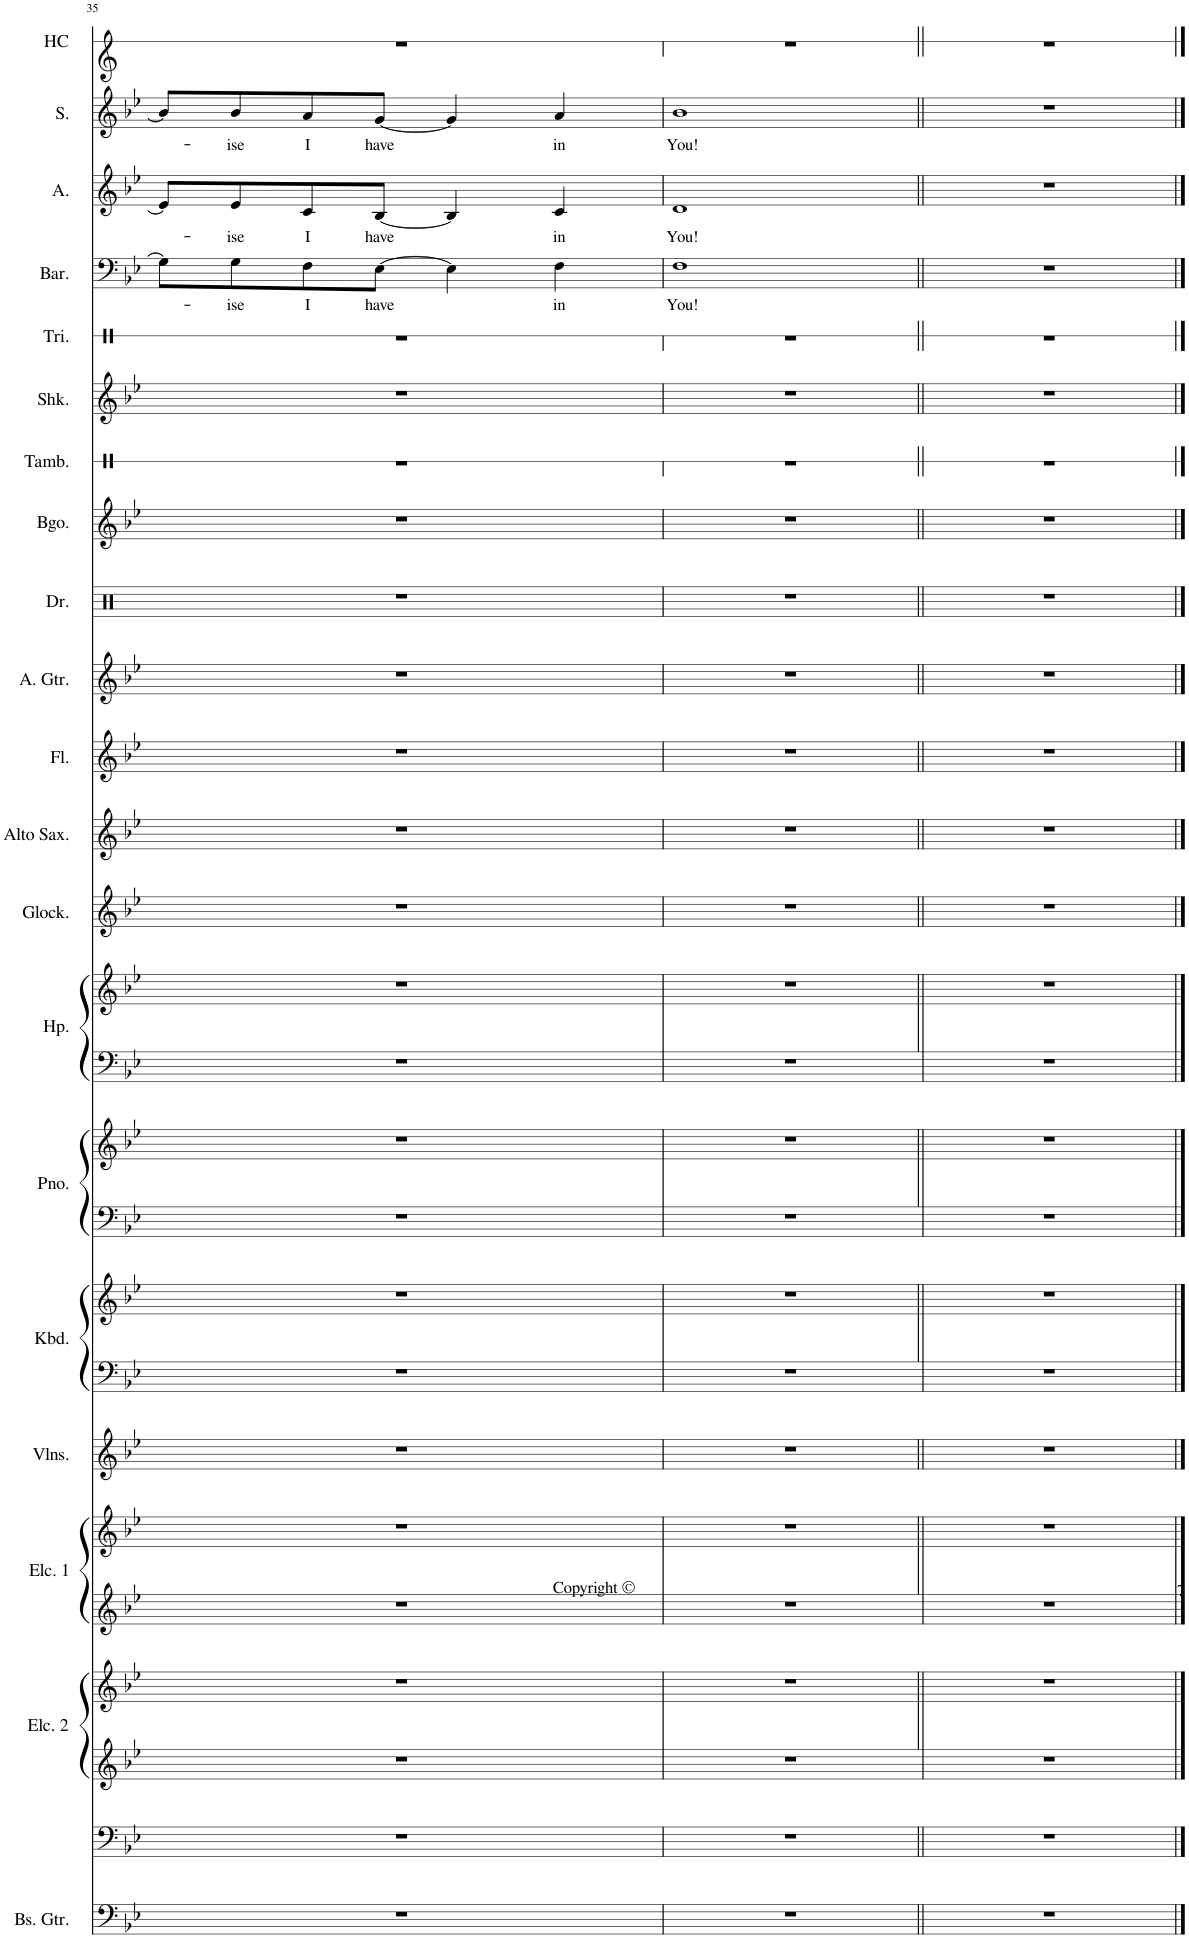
**kern	**kern	**kern	**kern	**kern	**kern	**kern	**kern	**kern	**kern	**kern	**kern	**kern	**kern	**kern	**kern	**kern	**kern	**kern	**kern	**kern	**kern	**kern	**text	**kern	**text	**kern	**text	**kern
*part21	*part20	*part19	*part19	*part18	*part18	*part17	*part16	*part16	*part15	*part15	*part14	*part14	*part13	*part12	*part11	*part10	*part9	*part8	*part7	*part6	*part5	*part4	*part4	*part3	*part3	*part2	*part2	*part1
*staff26	*staff25	*staff24	*staff23	*staff22	*staff21	*staff20	*staff19	*staff18	*staff17	*staff16	*staff15	*staff14	*staff13	*staff12	*staff11	*staff10	*staff9	*staff8	*staff7	*staff6	*staff5	*staff4	*staff4	*staff3	*staff3	*staff2	*staff2	*staff1
*I"Bass Guitar	*I"[Ped. [Organ pedals]]	*I"Electone 2	*	*I"Electone 1	*	*I"Violins	*I"Keyboard	*	*I"Piano	*	*I"Harp	*	*I"Glockenspiel	*I"Alto Saxophone	*I"Flute	*I"Acoustic Guitar	*I"Drum Set	*I"Bongo	*I"Tambourine	*I"Shaker	*I"Triangle	*I"Baritone	*	*I"Alto	*	*I"Soprano	*	*I"Hand Claps
*I'Bs. Gtr.	*	*I'Elc. 2	*	*I'Elc. 1	*	*I'Vlns.	*I'Kbd.	*	*I'Pno.	*	*I'Hp.	*	*I'Glock.	*I'Alto Sax.	*I'Fl.	*I'A. Gtr.	*I'Dr.	*I'Bgo.	*I'Tamb.	*I'Shk.	*I'Tri.	*I'Bar.	*	*I'A.	*	*I'S.	*	*I'HC
!!LO:PB:g=z
*clefF4	*clefF4	*clefG2	*clefG2	*clefG2	*clefG2	*clefG2	*clefF4	*clefG2	*clefF4	*clefG2	*clefF4	*clefG2	*clefG2	*clefG2	*clefG2	*clefG2	*clefX	*clefG2	*clefX	*clefG2	*clefX	*clefF4	*	*clefG2	*	*clefG2	*	*clefG2
*	*	*	*	*	*	*	*	*	*	*	*	*	*	*Trd5c9	*	*	*	*	*	*	*	*	*	*	*	*	*	*
*k[b-e-]	*k[b-e-]	*k[b-e-]	*k[b-e-]	*k[b-e-]	*k[b-e-]	*k[b-e-]	*k[b-e-]	*k[b-e-]	*k[b-e-]	*k[b-e-]	*k[b-e-]	*k[b-e-]	*k[b-e-]	*k[b-e-]	*k[b-e-]	*k[b-e-]	*k[]	*k[b-e-]	*k[]	*k[b-e-]	*k[]	*k[b-e-]	*	*k[b-e-]	*	*k[b-e-]	*	*k[]
*M4/4	*M4/4	*M4/4	*M4/4	*M4/4	*M4/4	*M4/4	*M4/4	*M4/4	*M4/4	*M4/4	*M4/4	*M4/4	*M4/4	*M4/4	*M4/4	*M4/4	*M4/4	*M4/4	*M4/4	*M4/4	*M4/4	*M4/4	*	*M4/4	*	*M4/4	*	*M4/4
=35	=35	=35	=35	=35	=35	=35	=35	=35	=35	=35	=35	=35	=35	=35	=35	=35	=35	=35	=35	=35	=35	=35	=35	=35	=35	=35	=35	=35
1r	1r	1r	1r	1r	1r	1r	1r	1r	1r	1r	1r	1r	1r	1r	1r	1r	1r	1r	1r	1r	1r	8G\L]	.	8e-/L]	.	8b-/L]	.	1r
!	!	!	!	!	!	!	!	!	!	!	!	!	!	!	!	!	!	!	!	!	!	!	!LO:LY:b	!	!LO:LY:b	!	!LO:LY:b	!
.	.	.	.	.	.	.	.	.	.	.	.	.	.	.	.	.	.	.	.	.	.	8G\	-ise	8e-/	-ise	8b-/	-ise	.
!	!	!	!	!	!	!	!	!	!	!	!	!	!	!	!	!	!	!	!	!	!	!	!LO:LY:b	!	!LO:LY:b	!	!LO:LY:b	!
.	.	.	.	.	.	.	.	.	.	.	.	.	.	.	.	.	.	.	.	.	.	8F\	I	8c/	I	8a/	I	.
!	!	!	!	!	!	!	!	!	!	!	!	!	!	!	!	!	!	!	!	!	!	!	!LO:LY:b	!	!LO:LY:b	!	!LO:LY:b	!
.	.	.	.	.	.	.	.	.	.	.	.	.	.	.	.	.	.	.	.	.	.	[8E-\J	have	[8B-/J	have	[8g/J	have	.
.	.	.	.	.	.	.	.	.	.	.	.	.	.	.	.	.	.	.	.	.	.	4E-\]	.	4B-/]	.	4g/]	.	.
!	!	!	!	!	!	!	!	!	!	!	!	!	!	!	!	!	!	!	!	!	!	!	!LO:LY:b	!	!LO:LY:b	!	!LO:LY:b	!
.	.	.	.	.	.	.	.	.	.	.	.	.	.	.	.	.	.	.	.	.	.	4F\	in	4c/	in	4a/	in	.
=36	=36	=36	=36	=36	=36	=36	=36	=36	=36	=36	=36	=36	=36	=36	=36	=36	=36	=36	=36	=36	=36	=36	=36	=36	=36	=36	=36	=36
!	!	!	!	!	!	!	!	!	!	!	!	!	!	!	!	!	!	!	!	!	!	!	!LO:LY:b	!	!LO:LY:b	!	!LO:LY:b	!
1r	1r	1r	1r	1r	1r	1r	1r	1r	1r	1r	1r	1r	1r	1r	1r	1r	1r	1r	1r	1r	1r	1F	You!	1d	You!	1b-	You!	1r
=37||	=37||	=37||	=37||	=37||	=37||	=37||	=37||	=37||	=37||	=37||	=37||	=37||	=37||	=37||	=37||	=37||	=37||	=37||	=37||	=37||	=37||	=37||	=37||	=37||	=37||	=37||	=37||	=37||
1r	1r	1r	1r	1r	1r	1r	1r	1r	1r	1r	1r	1r	1r	1r	1r	1r	1r	1r	1r	1r	1r	1r	.	1r	.	1r	.	1r
==	==	==	==	==	==	==	==	==	==	==	==	==	==	==	==	==	==	==	==	==	==	==	==	==	==	==	==	==
*-	*-	*-	*-	*-	*-	*-	*-	*-	*-	*-	*-	*-	*-	*-	*-	*-	*-	*-	*-	*-	*-	*-	*-	*-	*-	*-	*-	*-
